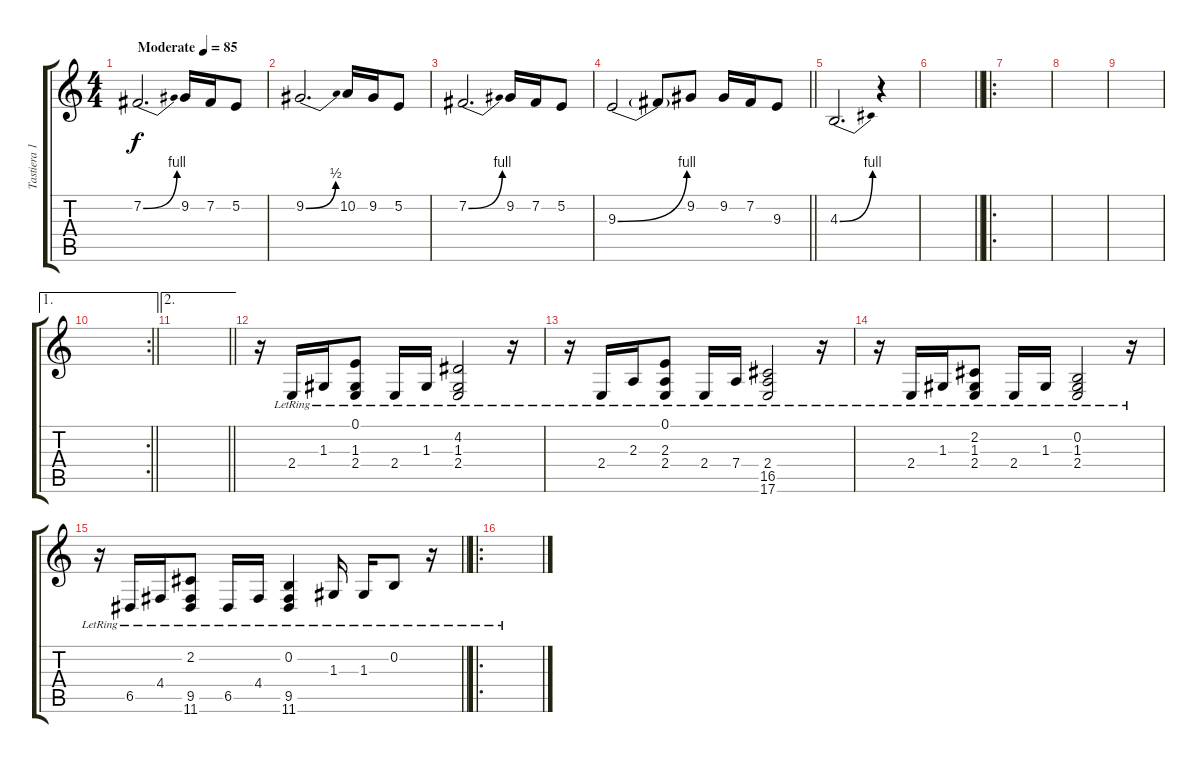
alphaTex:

\track ("Tastiera 1" "Tastiera 1") {instrument lead1square}
\staff {score tabs}
\tuning (E4 B3 G3 D3 A2 E2) {hide}
\ts (4 4)
\tempo (85 "Moderate")
\clef g2
\ks c
7.2{be (bend 0 0 60 4)}.2{d dy f instrument lead1square} 9.2.16 7.2.16 5.2.8 |
9.2{be (bend 0 0 60 2)}.2{d} 10.2.16 9.2.16 5.2.8 |
7.2{be (bend 0 0 60 4)}.2{d} 9.2.16 7.2.16 5.2.8 |
\barLineRight lightlight
9.3{be (bend 0 0 60 4)}.2 9.3{t}.8 9.2.8 9.2.16 7.2.16 9.3.8 |
4.3{be (bend 0 0 60 4)}.2{d} r.4 |
\barLineRight lightlight
|
\ro
|
|
|
\ae 1
\rc 2
\barLineRight lightlight
|
\ae 2
\barLineRight lightlight
|
r.16{instrument acousticgrandpiano} 2.4{lr}.16 1.3{lr}.16 (0.1{lr} 1.3{lr} 2.4{lr}).8 2.4{lr}.16 1.3{lr}.16 (4.2{lr} 1.3{lr} 2.4{lr}).2 r.16 |
r.16{instrument acousticgrandpiano} 2.4{lr}.16 2.3{lr}.16 (0.1{lr} 2.3{lr} 2.4{lr}).8 2.4{lr}.16 7.4{lr}.16 (2.4{lr} 16.5{lr} 17.6{lr}).2 r.16 |
r.16{instrument acousticgrandpiano} 2.4{lr}.16 1.3{lr}.16 (2.2{lr} 1.3{lr} 2.4{lr}).8 2.4{lr}.16 1.3{lr}.16 (0.2{lr} 1.3{lr} 2.4{lr}).2 r.16 |
\barLineRight lightlight
r.16{instrument acousticgrandpiano} 6.5{lr}.16 4.4{lr}.16 (2.2{lr} 9.5{lr} 11.6{lr}).8 6.5{lr}.16 4.4{lr}.16 (0.2{lr} 9.5{lr} 11.6{lr}).4 1.3{lr}.16 1.3{lr}.16 0.2{lr}.8 r.16 |
\ro
